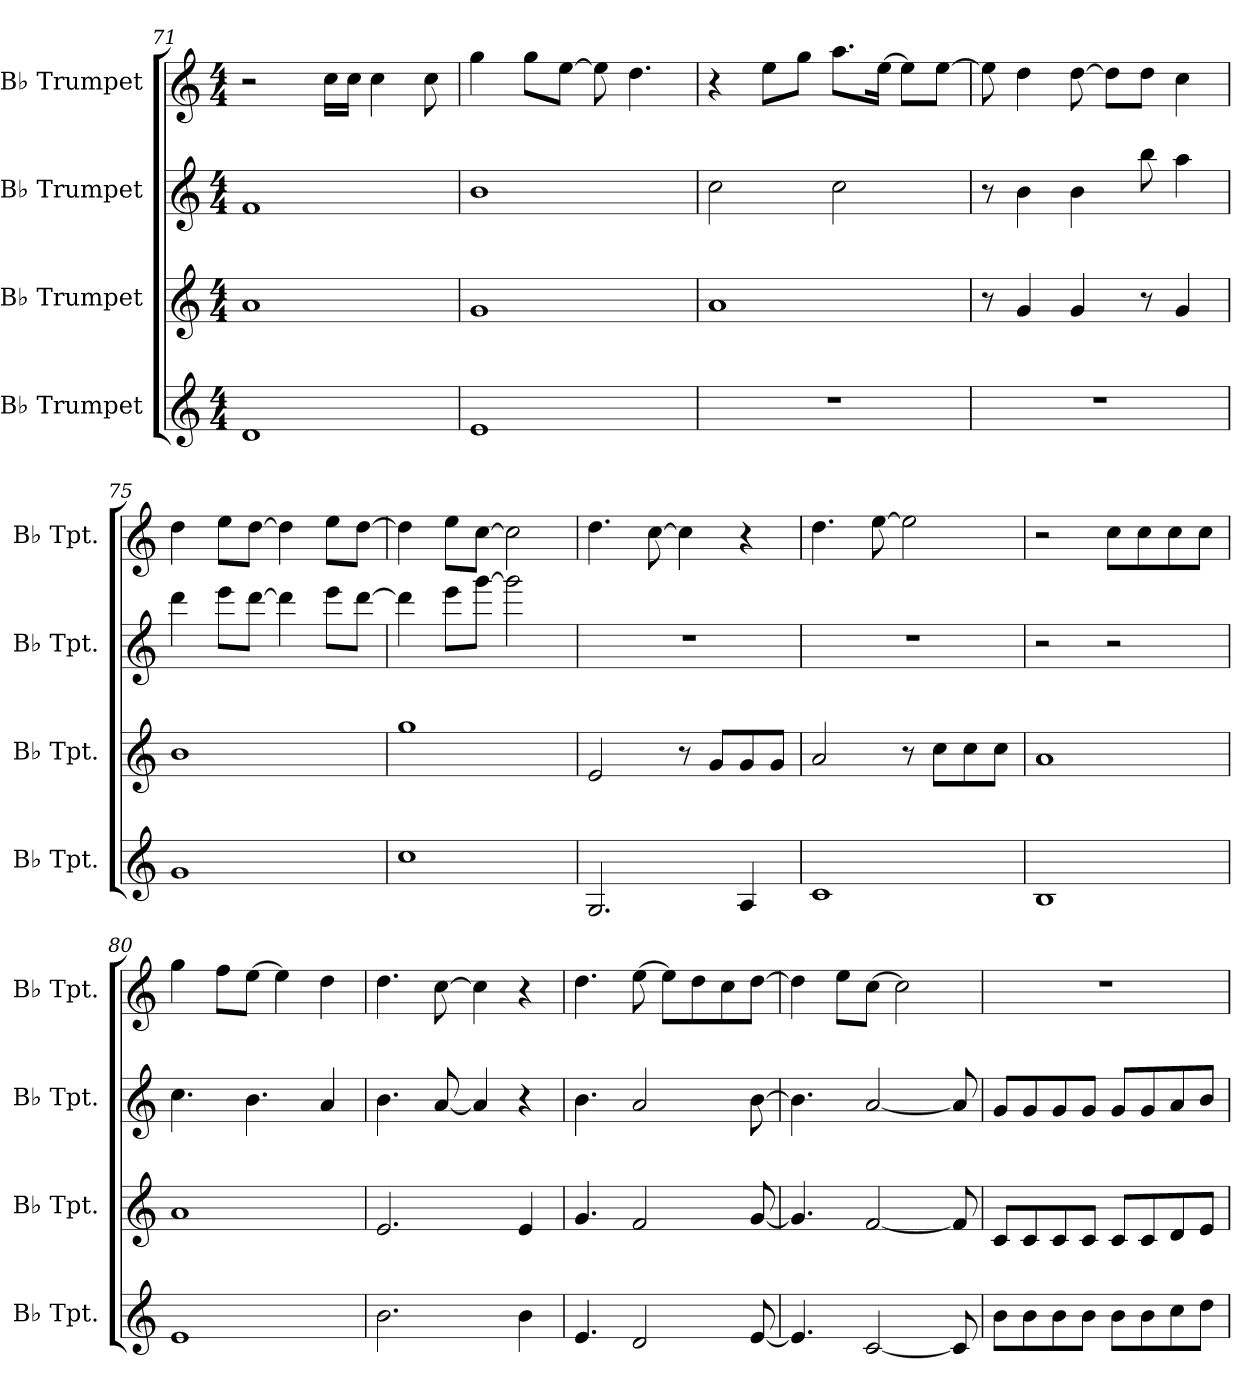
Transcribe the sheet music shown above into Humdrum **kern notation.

**kern	**kern	**kern	**kern
*part4	*part3	*part2	*part1
*staff4	*staff3	*staff2	*staff1
*I"B♭ Trumpet	*I"B♭ Trumpet	*I"B♭ Trumpet	*I"B♭ Trumpet
*I'B♭ Tpt.	*I'B♭ Tpt.	*I'B♭ Tpt.	*I'B♭ Tpt.
*clefG2	*clefG2	*clefG2	*clefG2
*ITrd1c2	*ITrd1c2	*ITrd1c2	*ITrd1c2
*k[b-e-]	*k[b-e-]	*k[b-e-]	*k[b-e-]
*M4/4	*M4/4	*M4/4	*M4/4
=71	=71	=71	=71
1c	1g	1e-	2r
.	.	.	16b-\LL
.	.	.	16b-\JJ
.	.	.	4b-\
.	.	.	8b-\
=72	=72	=72	=72
1d	1f	1a	4ff\
.	.	.	8ff\L
.	.	.	[8dd\J
.	.	.	8dd\]
.	.	.	4.cc\
=73	=73	=73	=73
1r	1g	2b-\	4r
.	.	.	8dd\L
.	.	.	8ff\J
.	.	2b-\	8.gg\L
.	.	.	[16dd\Jk
.	.	.	8dd\L]
.	.	.	[8dd\J
=74	=74	=74	=74
1r	8r	8r	8dd\]
.	4f/	4a\	4cc\
.	4f/	4a\	[8cc\
.	.	.	8cc\L]
.	8r	8aa\	8cc\J
.	4f/	4gg\	4b-\
!!LO:LB:g=z
=75	=75	=75	=75
1f	1a	4ccc\	4cc\
.	.	8ddd\L	8dd\L
.	.	[8ccc\J	[8cc\J
.	.	4ccc\]	4cc\]
.	.	8ddd\L	8dd\L
.	.	[8ccc\J	[8cc\J
=76	=76	=76	=76
1b-	1ff	4ccc\]	4cc\]
.	.	8ddd\L	8dd\L
.	.	[8fff\J	[8b-\J
.	.	2fff\]	2b-\]
=77	=77	=77	=77
2.F/	2d/	1r	4.cc\
.	.	.	[8b-\
.	8r	.	4b-\]
.	8f/L	.	.
4G/	8f/	.	4r
.	8f/J	.	.
=78	=78	=78	=78
1B-	2g/	1r	4.cc\
.	.	.	[8dd\
.	8r	.	2dd\]
.	8b-\L	.	.
.	8b-\	.	.
.	8b-\J	.	.
=79	=79	=79	=79
1A	1g	2r	2r
.	.	2r	8b-\L
.	.	.	8b-\
.	.	.	8b-\
.	.	.	8b-\J
=80	=80	=80	=80
1d	1g	4.b-\	4ff\
.	.	.	8ee-\L
.	.	4.a\	[8dd\J
.	.	.	4dd\]
.	.	4g/	4cc\
=81	=81	=81	=81
2.a\	2.d/	4.a\	4.cc\
.	.	[8g/	[8b-\
.	.	4g/]	4b-\]
4a\	4d/	4r	4r
!!LO:PB:g=z
=82	=82	=82	=82
4.d/	4.f/	4.a\	4.cc\
2c/	2e-/	2g/	[8dd\
.	.	.	8dd\L]
.	.	.	8cc\
.	.	.	8b-\
[8d/	[8f/	[8a\	[8cc\J
=83	=83	=83	=83
4.d/]	4.f/]	4.a\]	4cc\]
.	.	.	8dd\L
[2B-/	[2e-/	[2g/	[8b-\J
.	.	.	2b-\]
8B-/]	8e-/]	8g/]	.
=84	=84	=84	=84
8a\L	8B-/L	8f/L	1r
8a\	8B-/	8f/	.
8a\	8B-/	8f/	.
8a\J	8B-/J	8f/J	.
8a\L	8B-/L	8f/L	.
8a\	8B-/	8f/	.
8b-\	8c/	8g/	.
8cc\J	8d/J	8a/J	.
=	=	=	=
*-	*-	*-	*-
